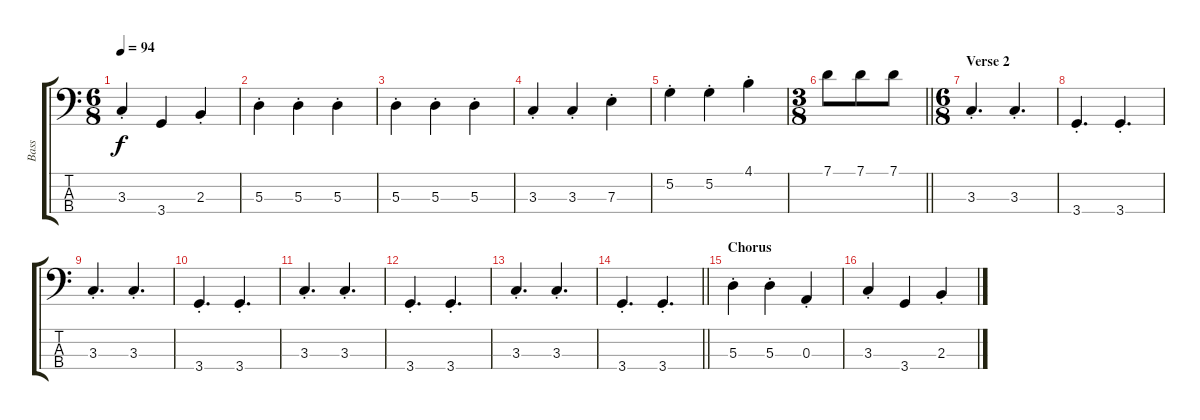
\track ("Bass" "Bass") {instrument electricbassfinger}
\staff {score tabs}
\tuning (G2 D2 A1 E1) {hide}
\ts (6 8)
\tempo 94
\clef f4
\ks c
3.3{st}.4{dy f} 3.4.4 2.3{st}.4 |
5.3{st}.4 5.3{st}.4 5.3{st}.4 |
5.3{st}.4 5.3{st}.4 5.3{st}.4 |
3.3{st}.4 3.3{st}.4 7.3{st}.4 |
5.2{st}.4 5.2{st}.4 4.1{st}.4 |
\ts (3 8)
\barLineRight lightlight
7.1.8 7.1.8 7.1.8 |
\ts (6 8)
\section ("" "Verse 2")
3.3{st}.4{d} 3.3{st}.4{d} |
3.4{st}.4{d} 3.4{st}.4{d} |
3.3{st}.4{d} 3.3{st}.4{d} |
3.4{st}.4{d} 3.4{st}.4{d} |
3.3{st}.4{d} 3.3{st}.4{d} |
3.4{st}.4{d} 3.4{st}.4{d} |
3.3{st}.4{d} 3.3{st}.4{d} |
\barLineRight lightlight
3.4{st}.4{d} 3.4{st}.4{d} |
\section ("" "Chorus")
5.3{st}.4 5.3{st}.4 0.3{st}.4 |
3.3{st}.4 3.4.4 2.3{st}.4
